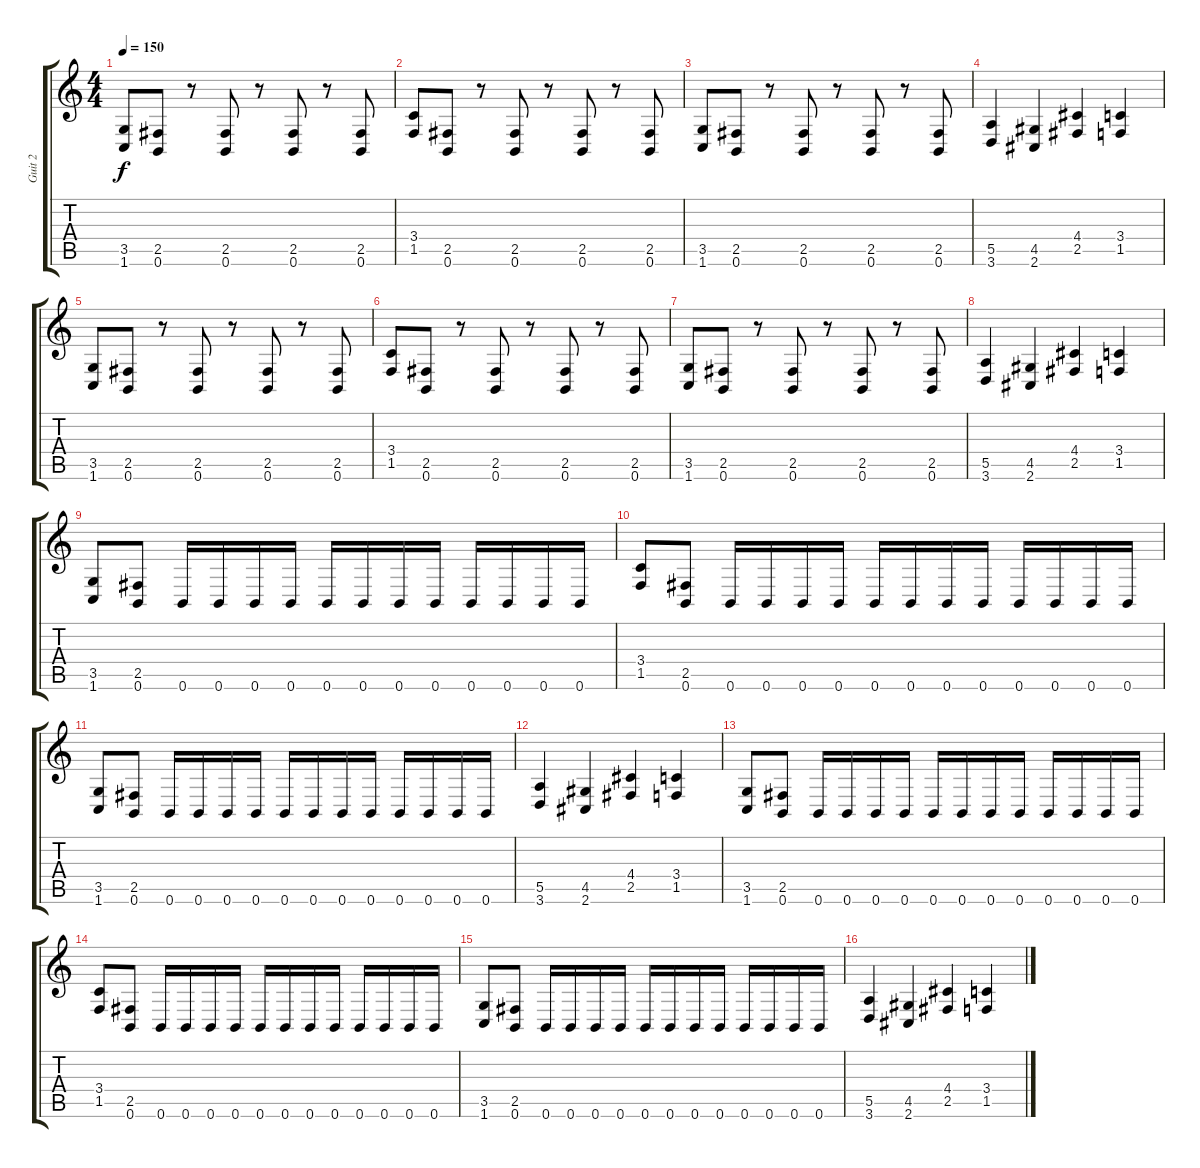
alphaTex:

\track ("Guit 2" "Guit 2") {instrument distortionguitar}
\staff {score tabs}
\tuning (B3 Gb3 D3 A2 E2 B1) {hide}
\ts (4 4)
\tempo 150
\clef g2
\ks c
(3.5 1.6).8{dy f} (2.5 0.6).8 r.8 (2.5 0.6).8 r.8 (2.5 0.6).8 r.8 (2.5 0.6).8 |
(3.4 1.5).8 (2.5 0.6).8 r.8 (2.5 0.6).8 r.8 (2.5 0.6).8 r.8 (2.5 0.6).8 |
(3.5 1.6).8 (2.5 0.6).8 r.8 (2.5 0.6).8 r.8 (2.5 0.6).8 r.8 (2.5 0.6).8 |
(5.5 3.6).4 (4.5 2.6).4 (4.4 2.5).4 (3.4 1.5).4 |
(3.5 1.6).8 (2.5 0.6).8 r.8 (2.5 0.6).8 r.8 (2.5 0.6).8 r.8 (2.5 0.6).8 |
(3.4 1.5).8 (2.5 0.6).8 r.8 (2.5 0.6).8 r.8 (2.5 0.6).8 r.8 (2.5 0.6).8 |
(3.5 1.6).8 (2.5 0.6).8 r.8 (2.5 0.6).8 r.8 (2.5 0.6).8 r.8 (2.5 0.6).8 |
(5.5 3.6).4 (4.5 2.6).4 (4.4 2.5).4 (3.4 1.5).4 |
(3.5 1.6).8 (2.5 0.6).8 0.6.16 0.6.16 0.6.16 0.6.16 0.6.16 0.6.16 0.6.16 0.6.16 0.6.16 0.6.16 0.6.16 0.6.16 |
(3.4 1.5).8 (2.5 0.6).8 0.6.16 0.6.16 0.6.16 0.6.16 0.6.16 0.6.16 0.6.16 0.6.16 0.6.16 0.6.16 0.6.16 0.6.16 |
(3.5 1.6).8 (2.5 0.6).8 0.6.16 0.6.16 0.6.16 0.6.16 0.6.16 0.6.16 0.6.16 0.6.16 0.6.16 0.6.16 0.6.16 0.6.16 |
(5.5 3.6).4 (4.5 2.6).4 (4.4 2.5).4 (3.4 1.5).4 |
(3.5 1.6).8 (2.5 0.6).8 0.6.16 0.6.16 0.6.16 0.6.16 0.6.16 0.6.16 0.6.16 0.6.16 0.6.16 0.6.16 0.6.16 0.6.16 |
(3.4 1.5).8 (2.5 0.6).8 0.6.16 0.6.16 0.6.16 0.6.16 0.6.16 0.6.16 0.6.16 0.6.16 0.6.16 0.6.16 0.6.16 0.6.16 |
(3.5 1.6).8 (2.5 0.6).8 0.6.16 0.6.16 0.6.16 0.6.16 0.6.16 0.6.16 0.6.16 0.6.16 0.6.16 0.6.16 0.6.16 0.6.16 |
(5.5 3.6).4 (4.5 2.6).4 (4.4 2.5).4 (3.4 1.5).4
